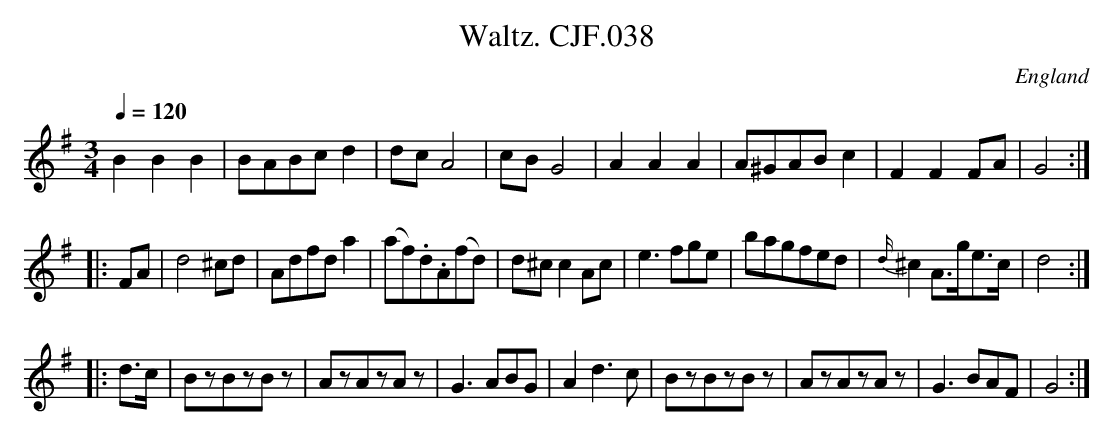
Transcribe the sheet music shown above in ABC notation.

X:1
T:Waltz. CJF.038
L:1/8
M:3/4
O:England
Q:1/4=120
K:G
B2B2B2|BABcd2|dcA4|cBG4|\
A2A2A2|A^GABc2|F2F2FA|G4:|!
|:FA|d4^cd|Adfda2|(af).d.A(fd)|d^cc2Ac|\
e3fge|bagfed|{d/}^c2A>ge>c|d4:|!
|:d>c|BzBzBz|AzAzAz|G3ABG|A2d3c|\
BzBzBz|AzAzAz|G3BAF|G4:|
